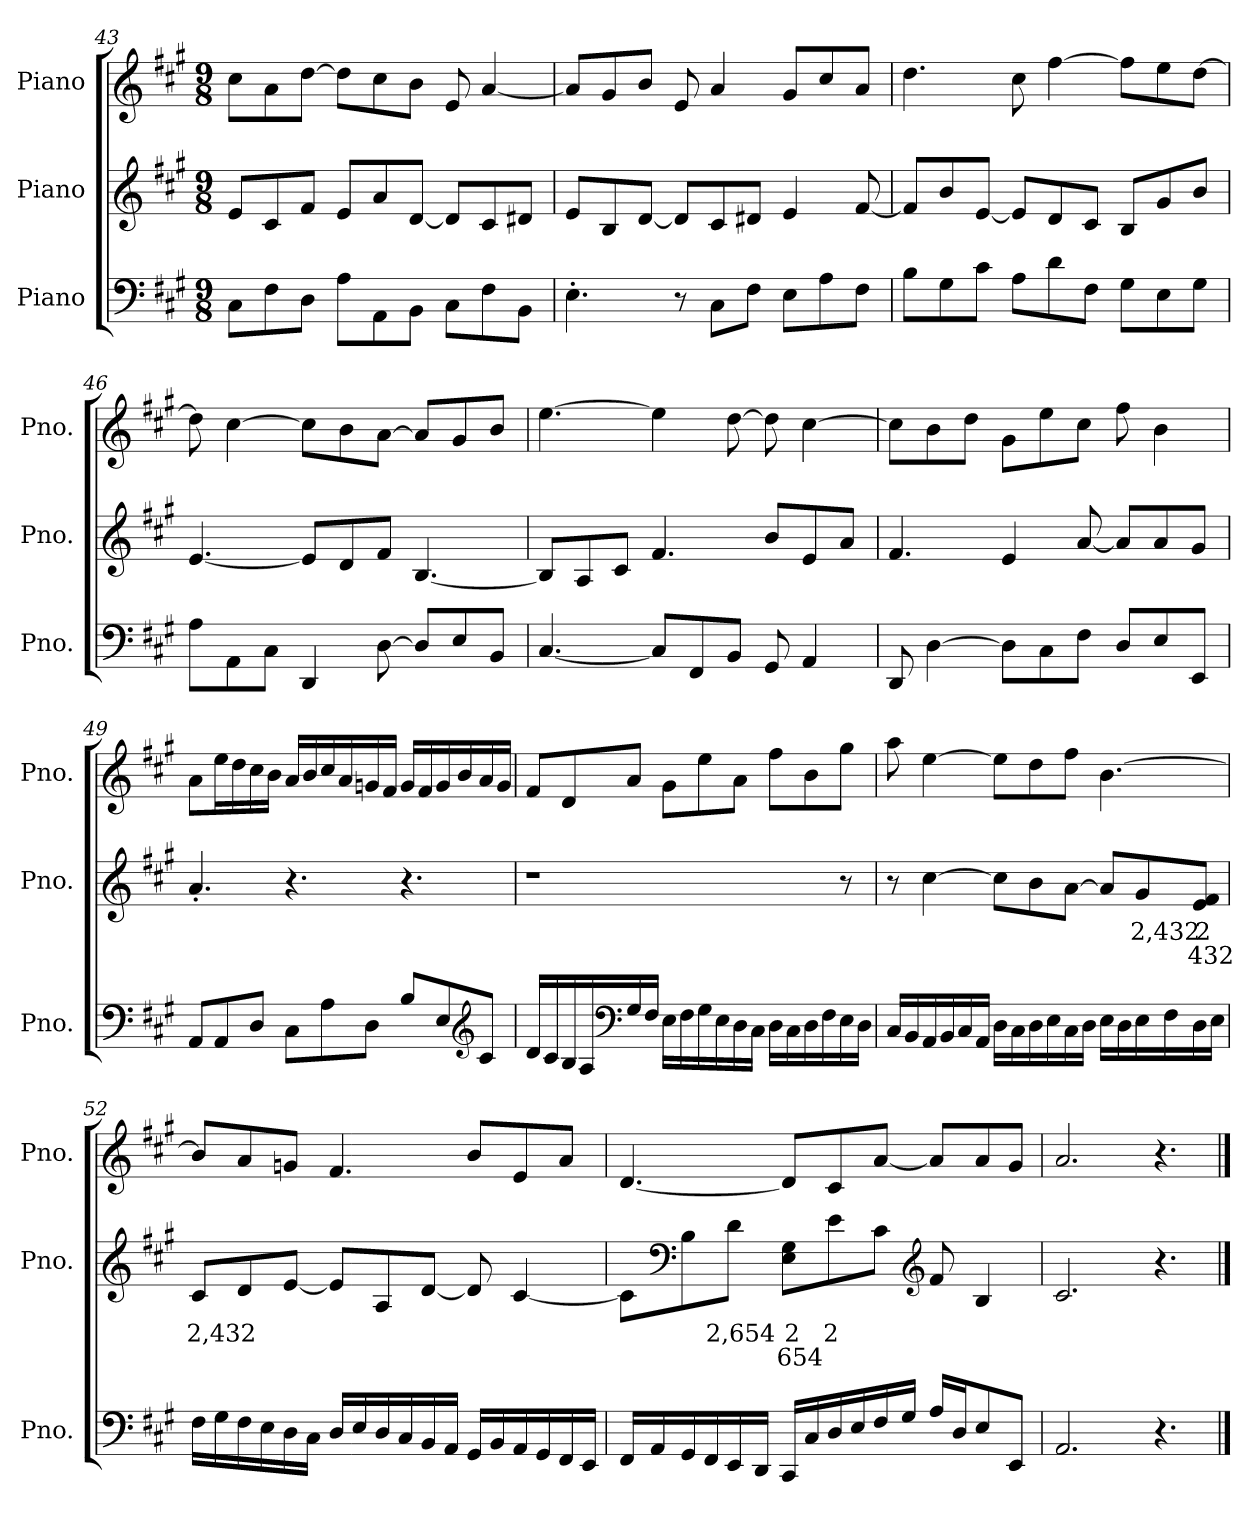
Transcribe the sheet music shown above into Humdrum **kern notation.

**kern	**kern	**text	**text	**kern
*part3	*part2	*part2	*part2	*part1
*staff3	*staff2	*staff2	*staff2	*staff1
*I"Piano	*I"Piano	*	*	*I"Piano
*I'Pno.	*I'Pno.	*	*	*I'Pno.
*clefF4	*clefG2	*	*	*clefG2
*k[f#c#g#]	*k[f#c#g#]	*	*	*k[f#c#g#]
*M9/8	*M9/8	*	*	*M9/8
=43	=43	=43	=43	=43
8C#i\L	8ej/L	.	.	8cc#Z\L
8F#i\	8c#j/	.	.	8aZ\
8Di\J	8f#j/J	.	.	[8ddZ\J
8Ai\L	8ej/L	.	.	8ddZ\L]
8AAi\	8aj/	.	.	8cc#Z\
8BBi\J	[8dj/J	.	.	8bZ\J
8C#i\L	8dj/L]	.	.	8eZ/
8F#i\	8c#j/	.	.	[4aZ/
8BBi\J	8d#Xj/J	.	.	.
!!LO:LB:g=z
=44	=44	=44	=44	=44
4.E'i\	8ej/L	.	.	8aZ/L]
.	8Bj/	.	.	8g#Z/
.	[8dj/J	.	.	8bZ/J
8r	8dj/L]	.	.	8eZ/
8C#i\L	8c#j/	.	.	4aZ/
8F#i\J	8d#Xj/J	.	.	.
8Ei\L	4ej/	.	.	8g#Z/L
8Ai\	.	.	.	8cc#Z/
8F#i\J	[8f#j/	.	.	8aZ/J
=45	=45	=45	=45	=45
8Bi\L	8f#j/L]	.	.	4.ddZ\
8G#i\	8bj/	.	.	.
8c#i\J	[8ej/J	.	.	.
8Ai\L	8ej/L]	.	.	8cc#Z\
8di\	8dj/	.	.	[4ff#Z\
8F#i\J	8c#j/J	.	.	.
8G#i\L	8Bj/L	.	.	8ff#Z\L]
8Ei\	8g#j/	.	.	8eeZ\
8G#i\J	8bj/J	.	.	[8ddZ\J
=46	=46	=46	=46	=46
8Ai\L	[4.ej/	.	.	8ddZ\]
8AAi\	.	.	.	[4cc#Z\
8C#i\J	.	.	.	.
4DDi/	8ej/L]	.	.	8cc#Z\L]
.	8dj/	.	.	8bZ\
[8Di\	8f#j/J	.	.	[8aZ\J
8Di/L]	[4.Bj/	.	.	8aZ/L]
8Ei/	.	.	.	8g#Z/
8BBi/J	.	.	.	8bZ/J
=47	=47	=47	=47	=47
[4.C#i/	8Bj/L]	.	.	[4.eeZ\
.	8Aj/	.	.	.
.	8c#j/J	.	.	.
8C#i/L]	4.f#j/	.	.	4eeZ\]
8FF#i/	.	.	.	.
8BBi/J	.	.	.	[8ddZ\
8GG#i/	8bj/L	.	.	8ddZ\]
4AAi/	8ej/	.	.	[4cc#Z\
.	8aj/J	.	.	.
!!LO:LB:g=z
=48	=48	=48	=48	=48
8DDi/	4.f#j/	.	.	8cc#Z\L]
[4Di\	.	.	.	8bZ\
.	.	.	.	8ddZ\J
8Di\L]	4ej/	.	.	8g#Z\L
8C#i\	.	.	.	8eeZ\
8F#i\J	[8aj/	.	.	8cc#Z\J
8Di/L	8aj/L]	.	.	8ff#Z\
8Ei/	8aj/	.	.	4bZ\
8EEi/J	8g#j/J	.	.	.
=49	=49	=49	=49	=49
8AAi/L	4.a'j/	.	.	8aZ\L
8AAi/	.	.	.	16eeZ\L
.	.	.	.	16ddZ\
8Di/J	.	.	.	16cc#Z\
.	.	.	.	16bZ\JJ
8C#i\L	4.r	.	.	16aZ/LL
.	.	.	.	16bZ/
8Ai\	.	.	.	16cc#Z/
.	.	.	.	16aZ/
8Di\J	.	.	.	16gnZ/
.	.	.	.	16f#Z/JJ
8Bi/L	4.r	.	.	16gZ/LL
.	.	.	.	16f#Z/
8Ei/	.	.	.	16gZ/
.	.	.	.	16bZ/
*clefG2	*	*	*	*
8c#i/J	.	.	.	16aZ/
.	.	.	.	16gZ/JJ
!!LO:LB:g=z
=50	=50	=50	=50	=50
16di/LL	1r	.	.	8f#Z/L
16c#i/	.	.	.	.
16Bi/	.	.	.	8dZ/
16Ai/	.	.	.	.
*clefF4	*	*	*	*
16G#i/	.	.	.	8aZ/J
16F#i/JJ	.	.	.	.
16Ei\LL	.	.	.	8g#Z\L
16F#i\	.	.	.	.
16G#i\	.	.	.	8eeZ\
16Ei\	.	.	.	.
16Di\	.	.	.	8aZ\J
16C#i\JJ	.	.	.	.
16Di\LL	.	.	.	8ff#Z\L
16C#i\	.	.	.	.
16Di\	.	.	.	8bZ\
16F#i\	.	.	.	.
16Ei\	8r	.	.	8gg#Z\J
16Di\JJ	.	.	.	.
=51	=51	=51	=51	=51
16C#i/LL	8r	.	.	8aaZ\
16BBi/	.	.	.	.
16AAi/	[4cc#j\	.	.	[4eeZ\
16BBi/	.	.	.	.
16C#i/	.	.	.	.
16AAi/JJ	.	.	.	.
16Di\LL	8cc#j\L]	.	.	8eeZ\L]
16C#i\	.	.	.	.
16Di\	8bj\	.	.	8ddZ\
16Ei\	.	.	.	.
16C#i\	[8aj\J	.	.	8ff#Z\J
16Di\JJ	.	.	.	.
16Ei\LL	8aj/L]	.	.	[4.bZ\
16Di\	.	.	.	.
!	!	!LO:LY:b	!	!
16Ei\	8g#j/	2,432	.	.
16F#i\	.	.	.	.
!	!	!LO:LY:b	!LO:LY:b	!
16Di\	8eV/ 8f#j/J	2	432	.
16Ei\JJ	.	.	.	.
!!LO:PB:g=z
=52	=52	=52	=52	=52
!	!	!LO:LY:b	!	!
16F#i\LL	8c#j/L	2,432	.	8bZ/L]
16G#i\	.	.	.	.
16F#i\	8dj/	.	.	8aZ/
16Ei\	.	.	.	.
16Di\	[8ej/J	.	.	8gnZ/J
16C#i\JJ	.	.	.	.
16Di/LL	8ej/L]	.	.	4.f#Z/
16Ei/	.	.	.	.
16Di/	8Aj/	.	.	.
16C#i/	.	.	.	.
16BBi/	[8dj/J	.	.	.
16AAi/JJ	.	.	.	.
16GG#i/LL	8dj/]	.	.	8bZ/L
16BBi/	.	.	.	.
16AAi/	[4c#j/	.	.	8eZ/
16GG#i/	.	.	.	.
16FF#i/	.	.	.	8aZ/J
16EEi/JJ	.	.	.	.
=53	=53	=53	=53	=53
16FF#i/LL	8c#j\L]	.	.	[4.dZ/
16AAi/	.	.	.	.
*	*clefF4	*	*	*
16GG#i/	8Bj\	.	.	.
16FF#i/	.	.	.	.
!	!	!LO:LY:b	!	!
16EEi/	8dj\J	2,654	.	.
16DDi/JJ	.	.	.	.
!	!	!LO:LY:b	!LO:LY:b	!
16CC#i/LL	8EN\ 8G#j\L	2	654	8dZ/L]
16C#i/	.	.	.	.
!	!	!LO:LY:b	!	!
16Di/	8ej\	2	.	8c#Z/
16Ei/	.	.	.	.
16F#i/	8c#j\J	.	.	[8aZ/J
16G#i/JJ	.	.	.	.
*	*clefG2	*	*	*
16Ai/LL	8f#j/	.	.	8aZ/L]
16Di/J	.	.	.	.
8Ei/	4Bj/	.	.	8aZ/
8EEi/J	.	.	.	8g#Z/J
=54	=54	=54	=54	=54
2.AAi/	2.c#j/	.	.	2.aZ/
4.r	4.r	.	.	4.r
==	==	==	==	==
*-	*-	*-	*-	*-
